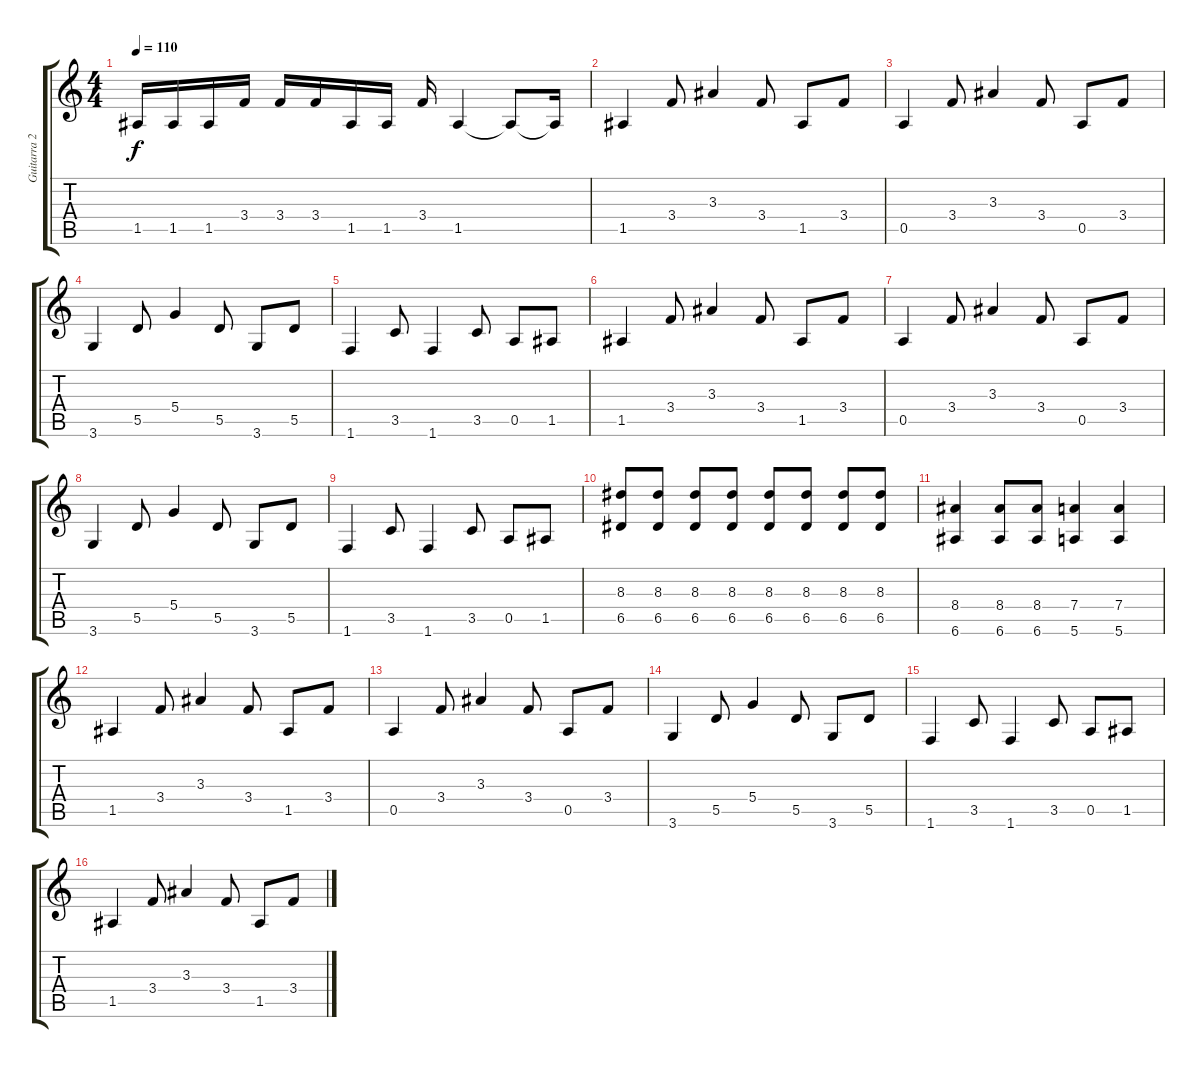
\track ("Guitarra 2" "Guitarra 2") {instrument overdrivenguitar}
\staff {score tabs}
\tuning (E4 B3 G3 D3 A2 E2) {hide}
\ts (4 4)
\tempo 110
\clef g2
\ks c
1.5.16{dy f} 1.5.16 1.5.16 3.4.16 3.4.16 3.4.16 1.5.16 1.5.16 3.4.16 1.5.4 1.5{t}.8 1.5{t}.16 |
1.5.4 3.4.8 3.3.4 3.4.8 1.5.8 3.4.8 |
0.5.4 3.4.8 3.3.4 3.4.8 0.5.8 3.4.8 |
3.6.4 5.5.8 5.4.4 5.5.8 3.6.8 5.5.8 |
1.6.4 3.5.8 1.6.4 3.5.8 0.5.8 1.5.8 |
1.5.4 3.4.8 3.3.4 3.4.8 1.5.8 3.4.8 |
0.5.4 3.4.8 3.3.4 3.4.8 0.5.8 3.4.8 |
3.6.4 5.5.8 5.4.4 5.5.8 3.6.8 5.5.8 |
1.6.4 3.5.8 1.6.4 3.5.8 0.5.8 1.5.8 |
(8.3 6.5).8 (8.3 6.5).8 (8.3 6.5).8 (8.3 6.5).8 (8.3 6.5).8 (8.3 6.5).8 (8.3 6.5).8 (8.3 6.5).8 |
(8.4 6.6).4 (8.4 6.6).8 (8.4 6.6).8 (7.4 5.6).4 (7.4 5.6).4 |
1.5.4 3.4.8 3.3.4 3.4.8 1.5.8 3.4.8 |
0.5.4 3.4.8 3.3.4 3.4.8 0.5.8 3.4.8 |
3.6.4 5.5.8 5.4.4 5.5.8 3.6.8 5.5.8 |
1.6.4 3.5.8 1.6.4 3.5.8 0.5.8 1.5.8 |
1.5.4 3.4.8 3.3.4 3.4.8 1.5.8 3.4.8
